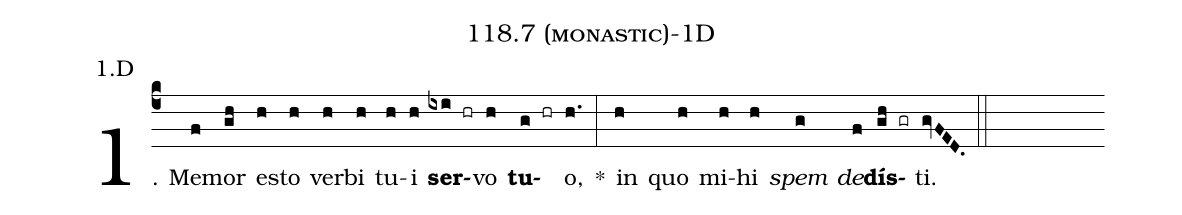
name: 118.7 (monastic)-1D;
annotation: 1.D;
%%
(c4)1. Me(f)mor(gh) es(h)to(h) ver(h)bi(h) tu(h)i(h) <b>ser</b>(ixi hr)vo(h) <b>tu</b>(g hr)o,(h.) *(:) in(h) quo(h) mi(h)hi(h) <i>spem</i>(g) <i>de</i>(f)<b>dís</b>(gh gr)ti.(gvFED.) (::)
